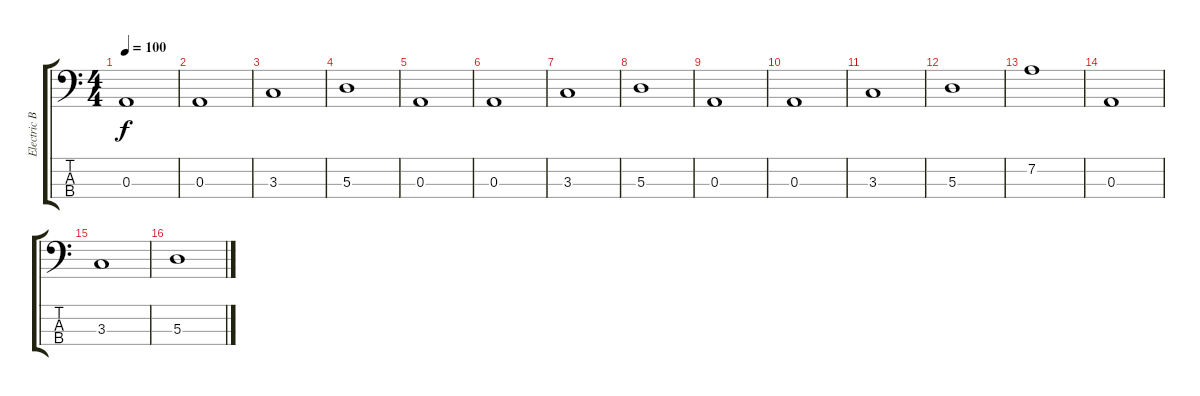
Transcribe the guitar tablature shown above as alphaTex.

\track ("Electric Bass" "Electric B") {instrument electricbassfinger}
\staff {score tabs}
\tuning (G2 D2 A1 E1) {hide}
\ts (4 4)
\tempo 100
\clef f4
\ks aminor
0.3.1{dy f} |
0.3.1 |
3.3.1 |
5.3.1 |
0.3.1 |
0.3.1 |
3.3.1 |
5.3.1 |
0.3.1 |
0.3.1 |
3.3.1 |
5.3.1 |
7.2.1 |
0.3.1 |
3.3.1 |
5.3.1
